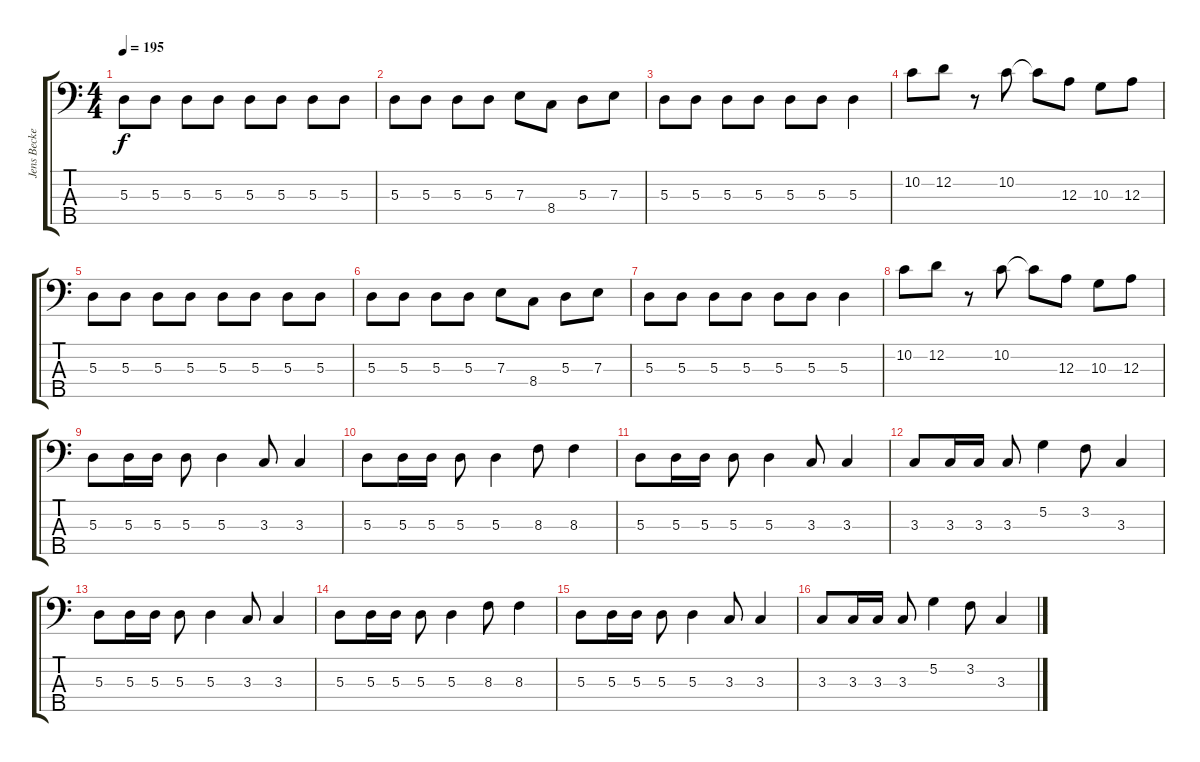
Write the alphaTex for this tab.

\track ("Jens Becker (Bajo)" "Jens Becke") {instrument electricbasspick}
\staff {score tabs}
\tuning (G2 D2 A1 E1 B0) {hide}
\ts (4 4)
\tempo 195
\clef f4
\ks c
5.3.8{dy f} 5.3.8 5.3.8 5.3.8 5.3.8 5.3.8 5.3.8 5.3.8 |
5.3.8 5.3.8 5.3.8 5.3.8 7.3.8 8.4.8 5.3.8 7.3.8 |
5.3.8 5.3.8 5.3.8 5.3.8 5.3.8 5.3.8 5.3.4 |
10.2.8 12.2.8 r.8 10.2.8 10.2{t}.8 12.3.8 10.3.8 12.3.8 |
5.3.8 5.3.8 5.3.8 5.3.8 5.3.8 5.3.8 5.3.8 5.3.8 |
5.3.8 5.3.8 5.3.8 5.3.8 7.3.8 8.4.8 5.3.8 7.3.8 |
5.3.8 5.3.8 5.3.8 5.3.8 5.3.8 5.3.8 5.3.4 |
10.2.8 12.2.8 r.8 10.2.8 10.2{t}.8 12.3.8 10.3.8 12.3.8 |
5.3.8 5.3.16 5.3.16 5.3.8 5.3.4 3.3.8 3.3.4 |
5.3.8 5.3.16 5.3.16 5.3.8 5.3.4 8.3.8 8.3.4 |
5.3.8 5.3.16 5.3.16 5.3.8 5.3.4 3.3.8 3.3.4 |
3.3.8 3.3.16 3.3.16 3.3.8 5.2.4 3.2.8 3.3.4 |
5.3.8 5.3.16 5.3.16 5.3.8 5.3.4 3.3.8 3.3.4 |
5.3.8 5.3.16 5.3.16 5.3.8 5.3.4 8.3.8 8.3.4 |
5.3.8 5.3.16 5.3.16 5.3.8 5.3.4 3.3.8 3.3.4 |
3.3.8 3.3.16 3.3.16 3.3.8 5.2.4 3.2.8 3.3.4
